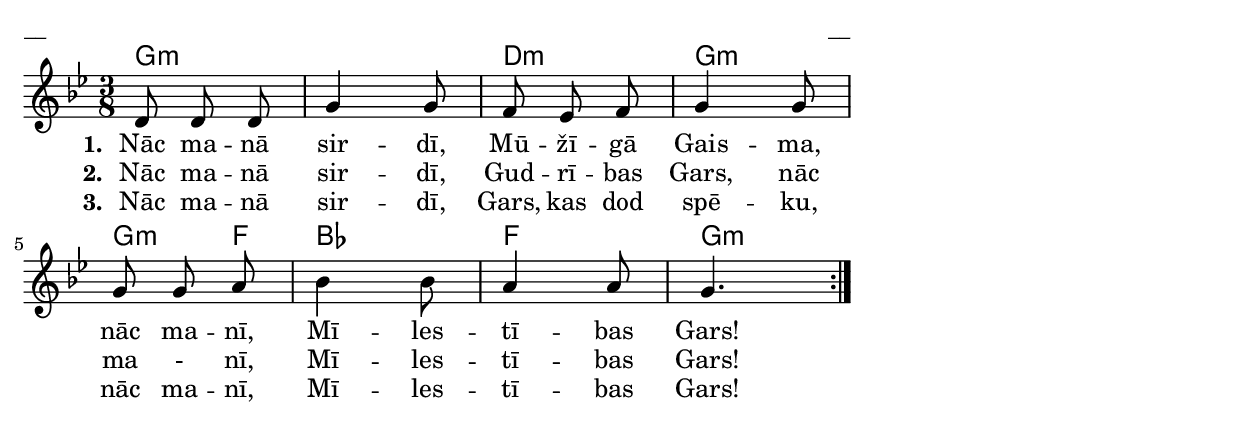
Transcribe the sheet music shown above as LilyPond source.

\version "2.13.18"

\paper {
line-width = 14\cm
left-margin = 0.4\cm
between-system-padding = 0.1\cm
between-system-space = 0.1\cm
}

\layout {
indent = #0
ragged-last = ##f
}

chordsA = \chordmode {
g2.:min d4.:min g:min g4:min f8 bes4. f g:min
}

voiceA = \relative c' {
\clef "treble"
\key g \minor
\time 3/8

\repeat volta 2 { d8 d d | g4 g8 | f es f | g4 g8 | g g a | bes4 bes8 | a4 a8 | g4. } 
}

lyricA = \lyricmode {
\set stanza = #"1. "
Nāc ma -- nā sir -- dī, Mū -- žī -- gā Gais -- ma, nāc ma -- nī, Mī -- les -- tī -- bas Gars!
}
lyricB = \lyricmode {
\set stanza = #"2. "
Nāc ma -- nā sir -- dī, Gud -- rī -- bas Gars, nāc ma - nī, Mī -- les -- tī -- bas Gars!
}
lyricC = \lyricmode {
\set stanza = #"3. "
Nāc ma -- nā sir -- dī, Gars, kas dod spē -- ku, nāc ma -- nī, Mī -- les -- tī -- bas Gars!
}

fullScore = <<
\new ChordNames { \chordsA }
\new Staff {
<<
\new Voice = "voiceA" { \oneVoice \autoBeamOff \voiceA }
\lyricsto "voiceA" \new Lyrics \lyricA
\lyricsto "voiceA" \new Lyrics \lyricB
\lyricsto "voiceA" \new Lyrics \lyricC
>>
}
>>


\score {
\fullScore
\header { piece = "__" opus = "__" }
}
\markup { \with-color #(x11-color 'white) \sans \smaller "aaa" }
\score {
\unfoldRepeats
\fullScore
\midi {
\context { \Staff \remove "Staff_performer" }
\context { \Voice \consists "Staff_performer" }
}
}


